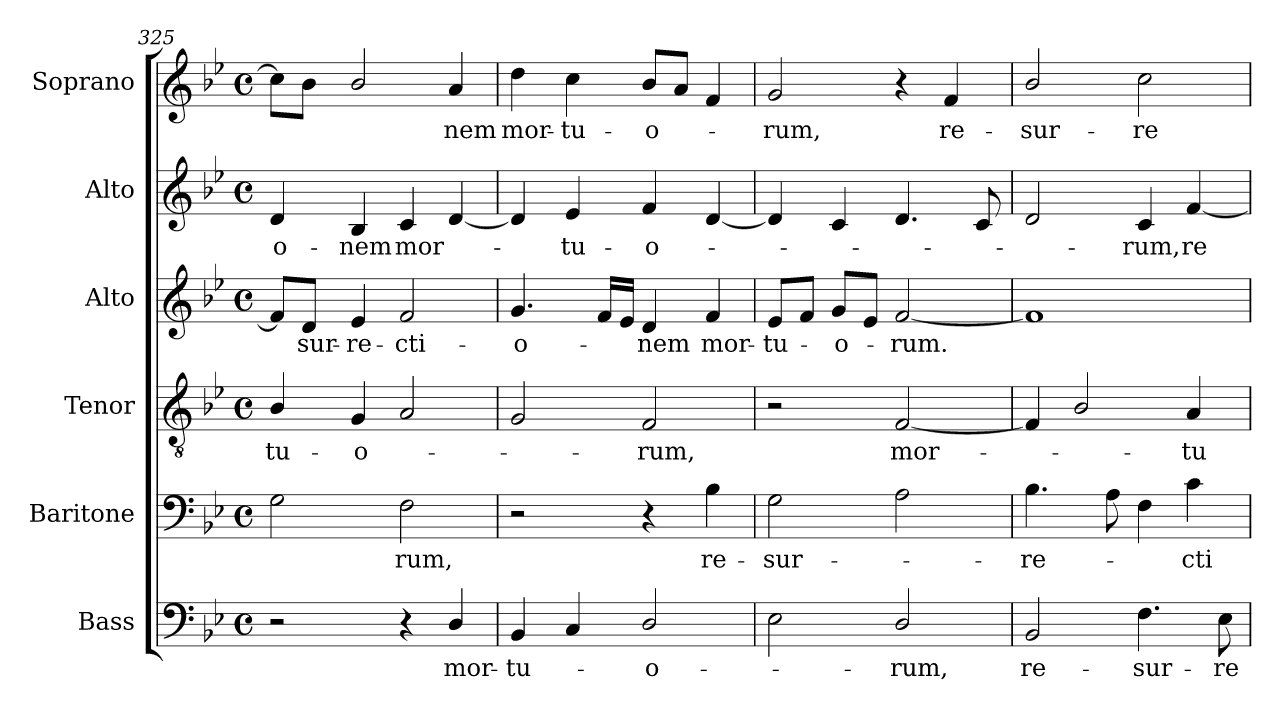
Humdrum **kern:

**kern	**text	**kern	**text	**kern	**text	**kern	**text	**kern	**text	**kern	**text
*part6	*part6	*part5	*part5	*part4	*part4	*part3	*part3	*part2	*part2	*part1	*part1
*staff6	*staff6	*staff5	*staff5	*staff4	*staff4	*staff3	*staff3	*staff2	*staff2	*staff1	*staff1
*I"Bass	*	*I"Baritone	*	*I"Tenor	*	*I"Alto	*	*I"Alto	*	*I"Soprano	*
*I'B.	*	*I'Bar.	*	*I'T.	*	*I'A.	*	*I'A.	*	*I'S.	*
*clefF4	*	*clefF4	*	*clefGv2	*	*clefG2	*	*clefG2	*	*clefG2	*
*	*	*	*	*ITrd7c12	*	*	*	*	*	*	*
*k[b-e-]	*	*k[b-e-]	*	*k[b-e-]	*	*k[b-e-]	*	*k[b-e-]	*	*k[b-e-]	*
*B-:	*	*B-:	*	*B-:	*	*B-:	*	*B-:	*	*B-:	*
*M4/4	*	*M4/4	*	*M4/4	*	*M4/4	*	*M4/4	*	*M4/4	*
*met(c)	*	*met(c)	*	*met(c)	*	*met(c)	*	*met(c)	*	*met(c)	*
=325	=325	=325	=325	=325	=325	=325	=325	=325	=325	=325	=325
!	!	!	!	!	!LO:LY:b:color=#000000	!	!	!	!	!	!
!	!	!	!	!	!	!	!	!	!LO:LY:b:color=#000000	!	!
2r	.	2Gi\	.	4BB-i/	-tu-	8fi/L]	.	4di/	-o-	8cci\L]	.
!	!	!	!	!	!	!	!LO:LY:b:color=#000000	!	!	!	!
.	.	.	.	.	.	8di/J	-sur-	.	.	8b-i\J	.
!	!	!	!	!	!LO:LY:b:color=#000000	!	!	!	!	!	!
!	!	!	!	!	!	!	!LO:LY:b:color=#000000	!	!	!	!
!	!	!	!	!	!	!	!	!	!LO:LY:b:color=#000000	!	!
.	.	.	.	4GGi/	-o-	4e-i/	-re-	4B-i/	-nem	2b-i/	.
!	!	!	!LO:LY:b:color=#000000	!	!	!	!	!	!	!	!
!	!	!	!	!	!	!	!LO:LY:b:color=#000000	!	!	!	!
!	!	!	!	!	!	!	!	!	!LO:LY:b:color=#000000	!	!
4r	.	2Fi\	-rum,	2AAi/	.	2fi/	-cti-	4ci/	mor-	.	.
!	!LO:LY:b:color=#000000	!	!	!	!	!	!	!	!	!	!
!	!	!	!	!	!	!	!	!	!	!	!LO:LY:b:color=#000000
4Di/	mor-	.	.	.	.	.	.	[4di/	.	4ai/	-nem
=326	=326	=326	=326	=326	=326	=326	=326	=326	=326	=326	=326
!	!LO:LY:b:color=#000000	!	!	!	!	!	!	!	!	!	!
!	!	!	!	!	!	!	!LO:LY:b:color=#000000	!	!	!	!
!	!	!	!	!	!	!	!	!	!	!	!LO:LY:b:color=#000000
4BB-i/	-tu-	2r	.	2GGi/	.	4.gi/	-o-	4di/]	.	4ddi\	mor-
!	!	!	!	!	!	!	!	!	!LO:LY:b:color=#000000	!	!
!	!	!	!	!	!	!	!	!	!	!	!LO:LY:b:color=#000000
4Ci/	.	.	.	.	.	.	.	4e-i/	-tu-	4cci\	-tu-
.	.	.	.	.	.	16fi/LL	.	.	.	.	.
.	.	.	.	.	.	16e-i/JJ	.	.	.	.	.
!	!LO:LY:b:color=#000000	!	!	!	!	!	!	!	!	!	!
!	!	!	!	!	!LO:LY:b:color=#000000	!	!	!	!	!	!
!	!	!	!	!	!	!	!LO:LY:b:color=#000000	!	!	!	!
!	!	!	!	!	!	!	!	!	!LO:LY:b:color=#000000	!	!
!	!	!	!	!	!	!	!	!	!	!	!LO:LY:b:color=#000000
2Di/	-o-	4r	.	2FFi/	-rum,	4di/	-nem	4fi/	-o-	8b-i/L	-o-
.	.	.	.	.	.	.	.	.	.	8ai/J	.
!	!	!	!LO:LY:b:color=#000000	!	!	!	!	!	!	!	!
!	!	!	!	!	!	!	!LO:LY:b:color=#000000	!	!	!	!
.	.	4B-i\	re-	.	.	4fi/	mor-	[4di/	.	4fi/	.
=327	=327	=327	=327	=327	=327	=327	=327	=327	=327	=327	=327
!	!	!	!LO:LY:b:color=#000000	!	!	!	!	!	!	!	!
!	!	!	!	!	!	!	!LO:LY:b:color=#000000	!	!	!	!
!	!	!	!	!	!	!	!	!	!	!	!LO:LY:b:color=#000000
2E-i\	.	2Gi\	-sur-	2r	.	8e-i/L	-tu-	4di/]	.	2gi/	-rum,
.	.	.	.	.	.	8fi/J	.	.	.	.	.
!	!	!	!	!	!	!	!LO:LY:b:color=#000000	!	!	!	!
.	.	.	.	.	.	8gi/L	-o-	4ci/	.	.	.
.	.	.	.	.	.	8e-i/J	.	.	.	.	.
!	!LO:LY:b:color=#000000	!	!	!	!	!	!	!	!	!	!
!	!	!	!	!	!LO:LY:b:color=#000000	!	!	!	!	!	!
!	!	!	!	!	!	!	!LO:LY:b:color=#000000	!	!	!	!
2Di/	-rum,	2Ai\	.	[2FFi/	mor-	[2fi/	-rum.	4.di/	.	4r	.
!	!	!	!	!	!	!	!	!	!	!	!LO:LY:b:color=#000000
.	.	.	.	.	.	.	.	.	.	4fi/	re-
.	.	.	.	.	.	.	.	8ci/	.	.	.
=328	=328	=328	=328	=328	=328	=328	=328	=328	=328	=328	=328
!	!LO:LY:b:color=#000000	!	!	!	!	!	!	!	!	!	!
!	!	!	!LO:LY:b:color=#000000	!	!	!	!	!	!	!	!
!	!	!	!	!	!	!	!	!	!	!	!LO:LY:b:color=#000000
2BB-i/	re-	4.B-i\	-re-	4FFi/]	.	1fi]	.	2di/	.	2b-i/	-sur-
.	.	.	.	2BB-i/	.	.	.	.	.	.	.
.	.	8Ai\	.	.	.	.	.	.	.	.	.
!	!LO:LY:b:color=#000000	!	!	!	!	!	!	!	!	!	!
!	!	!	!	!	!	!	!	!	!LO:LY:b:color=#000000	!	!
!	!	!	!	!	!	!	!	!	!	!	!LO:LY:b:color=#000000
4.Fi\	-sur-	4Fi\	.	.	.	.	.	4ci/	-rum,	2cci\	-re-
!	!	!	!LO:LY:b:color=#000000	!	!	!	!	!	!	!	!
!	!	!	!	!	!LO:LY:b:color=#000000	!	!	!	!	!	!
!	!	!	!	!	!	!	!	!	!LO:LY:b:color=#000000	!	!
.	.	4ci\	-cti-	4AAi/	-tu-	.	.	[4fi/	re-	.	.
!	!LO:LY:b:color=#000000	!	!	!	!	!	!	!	!	!	!
8E-i\	-re-	.	.	.	.	.	.	.	.	.	.
=	=	=	=	=	=	=	=	=	=	=	=
*-	*-	*-	*-	*-	*-	*-	*-	*-	*-	*-	*-
